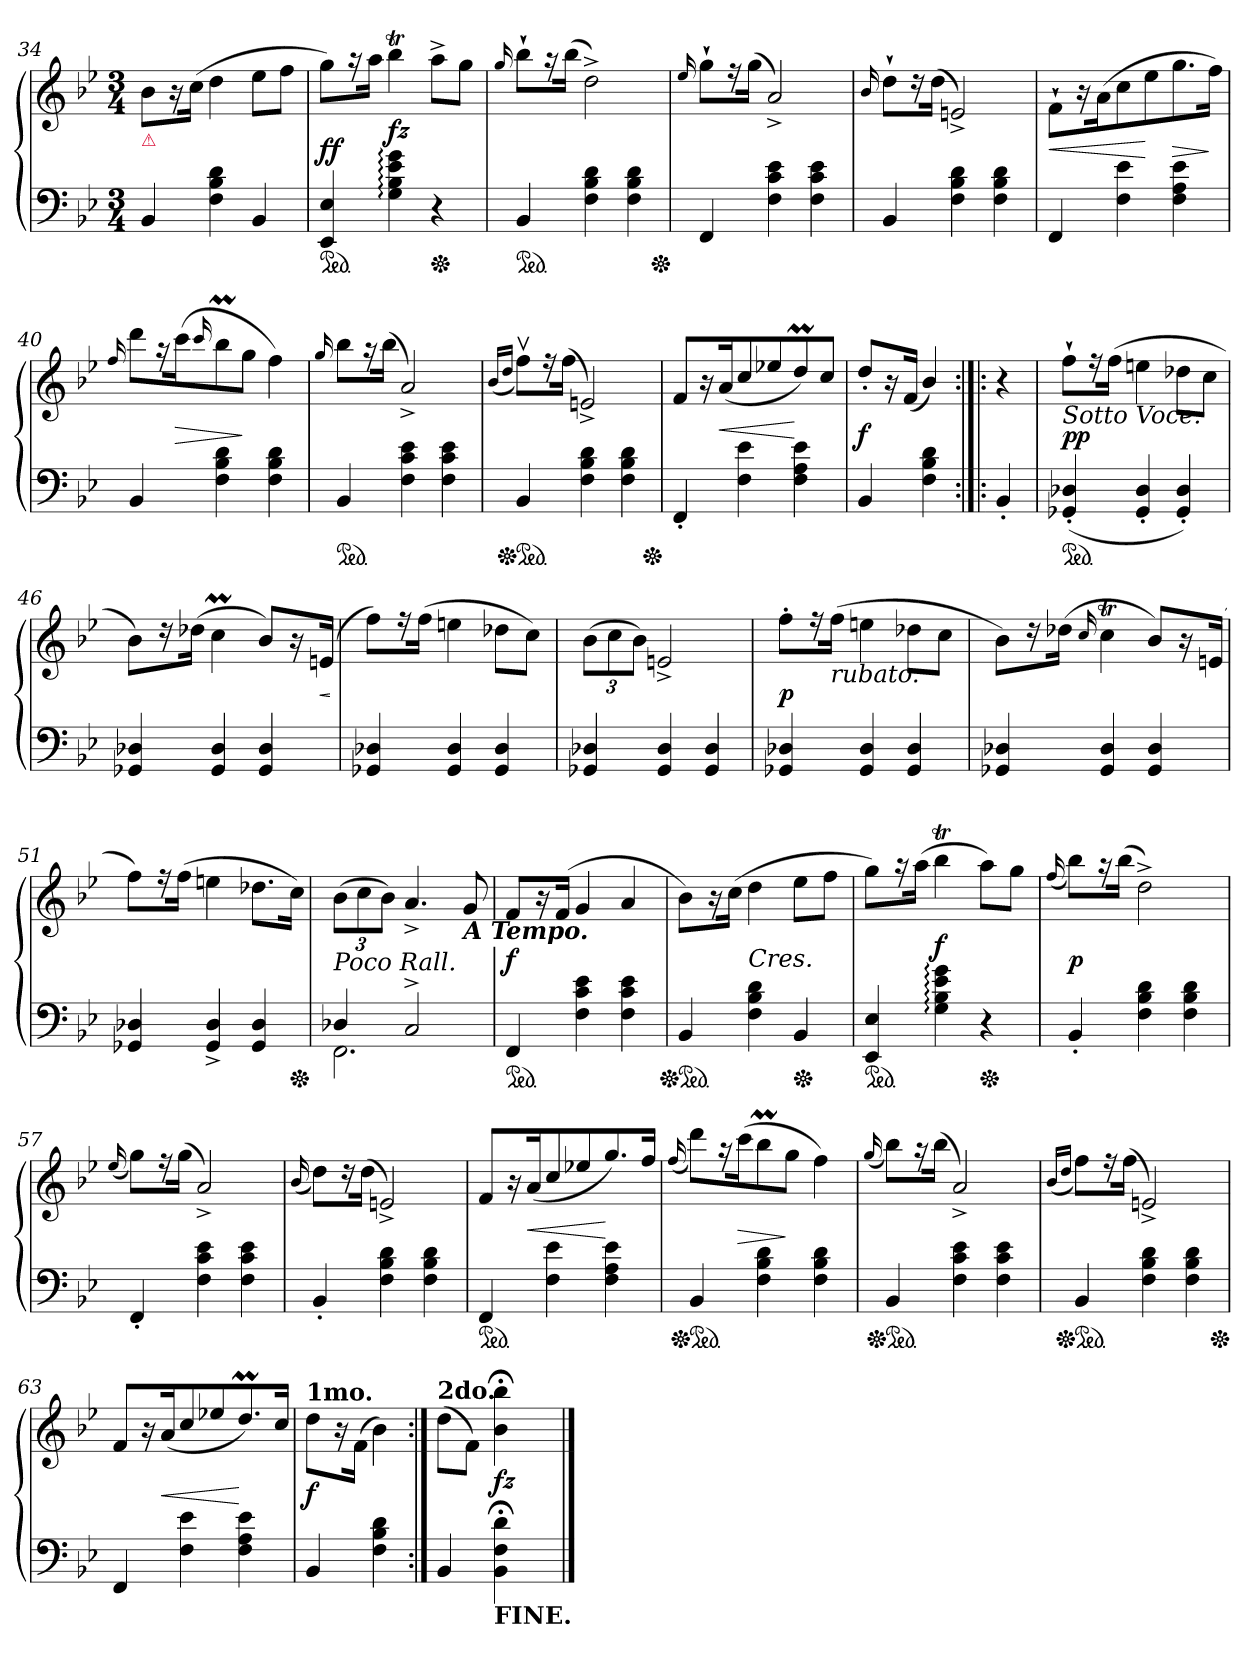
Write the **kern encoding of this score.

**kern	**kern	**dynam
*part1	*part1	*part1
*staff2	*staff1	*staff1/2
*clefF4	*clefG2	*
*k[b-e-]	*k[b-e-]	*
*B-:	*B-:	*
*M3/4	*M3/4	*
=34	=34	=34
!	!LO:TX:b:i:color=crimson:t=⚠	!
4BB-	8b-\L	.
.	16r	.
.	(16ccJk	.
4F 4B- 4d	4dd	.
4BB-	8ee-L	.
.	8ffJ	.
=35	=35	=35
*ped	*	*
4EE- 4E-	8ggL)	ff
.	16r	.
.	16aaJk	.
4G: 4B-: 4e-: 4g:	4bb-T	fz
*Xped	*	*
4r	8aa^<L	.
.	8ggJ	.
=36	=36	=36
.	16qqgg/	.
*ped	*	*
4BB-	8bb-`L	.
.	16r	.
.	(>16bb-Jk	.
4F 4B- 4d	2dd^<)	.
4F 4B- 4d	.	.
*Xped	*	*
=37	=37	=37
.	16qqee-/	.
4FF	8gg`L	.
.	16r	.
.	(>16ggJk	.
4F 4c 4e-	2a^<)	.
4F 4c 4e-	.	.
=38	=38	=38
.	16qqb-/	.
4BB-	8dd`L	.
.	16r	.
.	(>16ddJk	.
4F 4B- 4d	2en^<)	.
4F 4B- 4d	.	.
=39	=39	=39
4FF	8f`L	<
.	16r	.
.	(>16aK	.
4F 4e-	8cc	.
.	8ee-	[
4F 4A 4e-	8.gg	>
.	16ffJk)	]
=40	=40	=40
.	16qqff/	.
4BB-	8dddL	.
.	16r	.
.	(>16cccK	>
.	16qqccc/	.
4F 4B- 4d	8bb-M	.
.	8ggJ	]
4F 4B- 4d	4ff)	.
=41	=41	=41
.	16qqgg/	.
*ped	*	*
4BB-	8bb-L	.
.	16r	.
.	(>16bb-Jk	.
4F 4c 4e-	2a^<)	.
4F 4c 4e-	.	.
=42	=42	=42
.	(<16qb-/LL	.
.	16qdd/JJ	.
*Xped	*	*
*ped	*	*
4BB-	8ffvL)	.
.	16r	.
.	(>16ffJk	.
4F 4B- 4d	2en^<)	.
4F 4B- 4d	.	.
*Xped	*	*
=43	=43	=43
4FF'	8f/L	.
.	16r	.
.	(16aK	<
4F 4e-	8cc	.
.	8ee-X	.
4F 4A 4e-	8ddm)	[
.	8ccJ	.
=44	=44	=44
4BB-	8dd'/L	f
.	16r	.
.	(<16fJk	.
4F 4B- 4d	4b-/)	.
=:|!|:	=:|!|:	=:|!|:
4BB-'	4r	.
=45	=45	=45
!	!LO:TX:b:i:t=Sotto Voce.	!
*ped	*	*
(<4GG-X' 4D-X'	8ff`L	pp
.	16r	.
.	(>16ffJk	.
4GG-' 4D-'	4een	.
4GG-' 4D-')	8dd-XL	.
.	8ccJ	.
=46	=46	=46
4GG-X 4D-X	8b-L)	.
.	16r	.
.	(16dd-XJk	.
4GG- 4D-	4ccm	.
4GG- 4D-	8b-L)	.
.	16r	.
.	(>16enJk	<
.	.	[
=47	=47	=47
4GG-X 4D-X	8ffL)	.
.	16r	.
.	(16ffJk	.
4GG- 4D-	4een	.
4GG- 4D-	8dd-XL	.
.	8ccJ)	.
=48	=48	=48
4GG-X 4D-X	(>12b-L	.
.	12cc	.
.	12b-J)	.
4GG- 4D-	2en^	.
4GG- 4D-	.	.
=49	=49	=49
4GG-X 4D-X	8ff'L	p
.	16r	.
!	!LO:TX:b:i:t=rubato.	!
.	(>16ffJk	.
4GG- 4D-	4een	.
4GG- 4D-	8dd-XL	.
.	8ccJ	.
=50	=50	=50
4GG-X 4D-X	8b-L)	.
.	16r	.
.	(16dd-XJk	.
.	16qqcc/	.
4GG- 4D-	4cct	.
4GG- 4D-	8b-L)	.
.	16r	.
.	(>16enJk	.
=51	=51	=51
4GG-X 4D-X	8ffL)	.
.	16r	.
.	(16ffJk	.
4GG-^> 4D-^>	4een	.
4GG- 4D-	8.dd-XL	.
*Xped	*	*
.	16ccJk)	.
=52	=52	=52
*^	*	*
!	!	!LO:TX:b:i:t=Poco Rall.	!
4D-X	2.FF	(12b-L	.
.	.	12cc	.
.	.	12b-J)	.
2C^	.	4.a^>	.
!	!	!LO:TX:b:Bi:t=A Tempo.	!
.	.	8g	.
*v	*v	*	*
=53	=53	=53
*ped	*	*
4FF	8fL	f
.	16r	.
.	(<16fJk	.
4F 4c 4e-	4g	.
4F 4c 4e-	4a	.
=54	=54	=54
*Xped	*	*
*ped	*	*
4BB-	8b-L)	.
.	16r	.
.	(>16cc\Jk	.
!	!LO:TX:c:i:t=Cres.	!
4F 4B- 4d	4dd	.
*Xped	*	*
4BB-	8ee-L	.
.	8ffJ	.
=55	=55	=55
*ped	*	*
4EE- 4E-	8ggL)	.
.	16r	.
.	(16aaJk	.
4G: 4B-: 4e-: 4g:	4bb-T	f
*Xped	*	*
4r	8aaL)	.
.	8ggJ	.
=56	=56	=56
.	(<16qqff/	.
4BB-'	8bb-L)	p
.	16r	.
.	(>16bb-Jk	.
4F 4B- 4d	2dd^<)	.
4F 4B- 4d	.	.
=57	=57	=57
.	(<16qqee-/	.
4FF'	8ggL)	.
.	16r	.
.	(>16ggJk	.
4F 4c 4e-	2a^<)	.
4F 4c 4e-	.	.
=58	=58	=58
.	(<16qqb-/	.
4BB-'	8ddL)	.
.	16r	.
.	(>16ddJk	.
4F 4B- 4d	2en^<)	.
4F 4B- 4d	.	.
=59	=59	=59
*ped	*	*
4FF	8f/L	.
.	16r	.
.	(<16aK	<
4F 4e-	8cc	.
.	8ee-X	.
4F 4A 4e-	8.gg)	[
.	16ffJk	.
=60	=60	=60
.	(<16qqff/	.
*Xped	*	*
*ped	*	*
4BB-	8dddL)	.
.	16r	.
.	(>16cccK	>
4F 4B- 4d	8bb-M	.
.	8ggJ	]
4F 4B- 4d	4ff)	.
=61	=61	=61
.	(<16qqgg/	.
*Xped	*	*
*ped	*	*
4BB-	8bb-L)	.
.	16r	.
.	(>16bb-Jk	.
4F 4c 4e-	2a^<)	.
4F 4c 4e-	.	.
=62	=62	=62
.	(<16qb-/LL	.
.	16qdd/JJ	.
*Xped	*	*
*ped	*	*
4BB-	8ffL)	.
.	16r	.
.	(>16ffJk	.
4F 4B- 4d	2en^<)	.
4F 4B- 4d	.	.
*Xped	*	*
=63	=63	=63
4FF	8f/L	.
.	16r	.
.	(<16aK	<
4F 4e-	8cc	.
.	8ee-X	.
4F 4A 4e-	8.ddm)	[
.	16ccJk	.
=64a	=64a	=64a
!	!LO:TX:a:B:t=1mo.	!
4BB-	8dd\L	f
.	16r	.
.	(>16fJk	.
4F 4B- 4d	4b-\)	.
=64b:|!	=64b:|!	=64b:|!
!	!LO:TX:a:B:t=2do.	!
4BB-	(>8ddL	.
.	8f\J)	.
!LO:TX:b:B:t=FINE.	!	!
4BB-;< 4F;< 4d;<	4b-;< 4bb-;<	fz
==	==	==
*-	*-	*-
